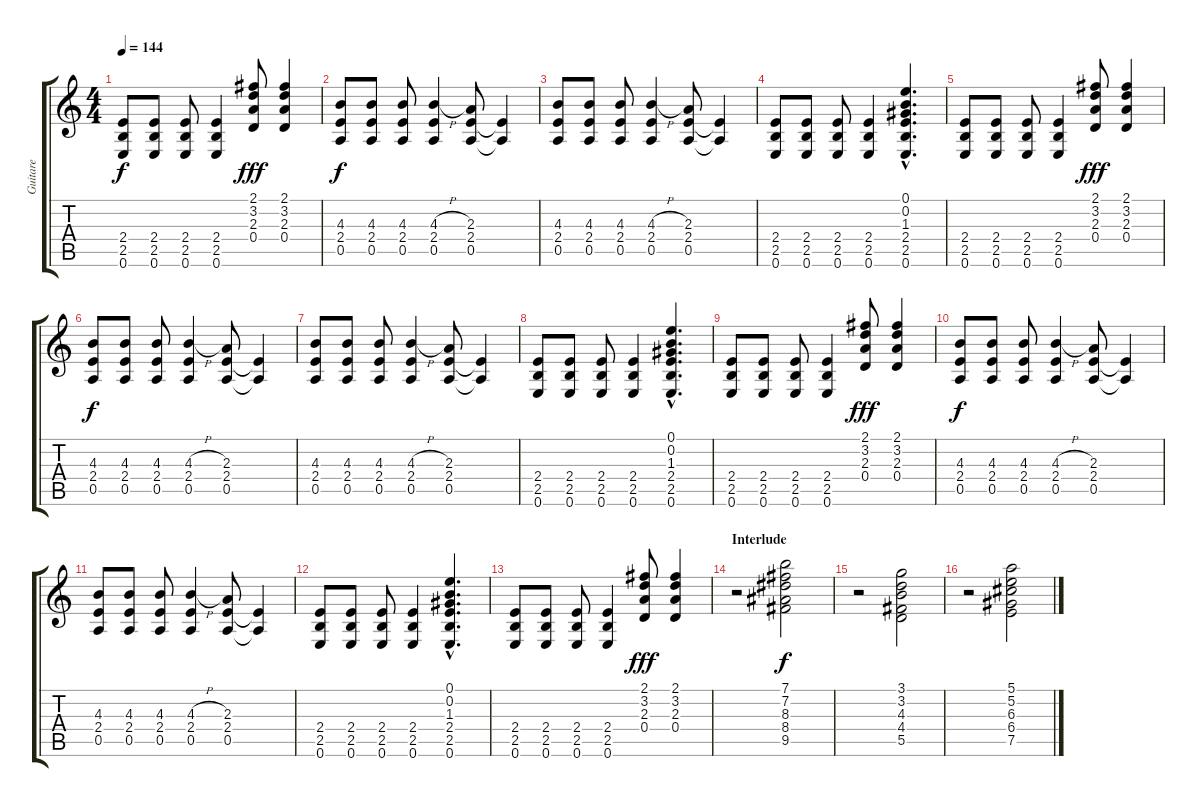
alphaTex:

\track ("Guitare" "Guitare") {instrument electricguitarmuted}
\staff {score tabs}
\tuning (E4 B3 G3 D3 A2 E2) {hide}
\ts (4 4)
\tempo 144
\clef g2
\ks c
(2.4 2.5 0.6).8{dy f} (2.4 2.5 0.6).8 (2.4 2.5 0.6).8 (2.4 2.5 0.6).4 (2.1 3.2 2.3 0.4).8{dy fff} (2.1 3.2 2.3 0.4).4 |
(4.3 2.4 0.5).8{dy f} (4.3 2.4 0.5).8 (4.3 2.4 0.5).8 (4.3{h} 2.4 0.5).4 (2.3 2.4 0.5).8 (2.4{t} 0.5{t}).4 |
(4.3 2.4 0.5).8 (4.3 2.4 0.5).8 (4.3 2.4 0.5).8 (4.3{h} 2.4 0.5).4 (2.3 2.4 0.5).8 (2.4{t} 0.5{t}).4 |
(2.4 2.5 0.6).8 (2.4 2.5 0.6).8 (2.4 2.5 0.6).8 (2.4 2.5 0.6).4 (0.1{hac} 0.2{hac} 1.3{hac} 2.4{hac} 2.5{hac} 0.6{hac}).4{d} |
(2.4 2.5 0.6).8 (2.4 2.5 0.6).8 (2.4 2.5 0.6).8 (2.4 2.5 0.6).4 (2.1 3.2 2.3 0.4).8{dy fff} (2.1 3.2 2.3 0.4).4 |
(4.3 2.4 0.5).8{dy f} (4.3 2.4 0.5).8 (4.3 2.4 0.5).8 (4.3{h} 2.4 0.5).4 (2.3 2.4 0.5).8 (2.4{t} 0.5{t}).4 |
(4.3 2.4 0.5).8 (4.3 2.4 0.5).8 (4.3 2.4 0.5).8 (4.3{h} 2.4 0.5).4 (2.3 2.4 0.5).8 (2.4{t} 0.5{t}).4 |
(2.4 2.5 0.6).8 (2.4 2.5 0.6).8 (2.4 2.5 0.6).8 (2.4 2.5 0.6).4 (0.1{hac} 0.2{hac} 1.3{hac} 2.4{hac} 2.5{hac} 0.6{hac}).4{d} |
(2.4 2.5 0.6).8 (2.4 2.5 0.6).8 (2.4 2.5 0.6).8 (2.4 2.5 0.6).4 (2.1 3.2 2.3 0.4).8{dy fff} (2.1 3.2 2.3 0.4).4 |
(4.3 2.4 0.5).8{dy f} (4.3 2.4 0.5).8 (4.3 2.4 0.5).8 (4.3{h} 2.4 0.5).4 (2.3 2.4 0.5).8 (2.4{t} 0.5{t}).4 |
(4.3 2.4 0.5).8 (4.3 2.4 0.5).8 (4.3 2.4 0.5).8 (4.3{h} 2.4 0.5).4 (2.3 2.4 0.5).8 (2.4{t} 0.5{t}).4 |
(2.4 2.5 0.6).8 (2.4 2.5 0.6).8 (2.4 2.5 0.6).8 (2.4 2.5 0.6).4 (0.1{hac} 0.2{hac} 1.3{hac} 2.4{hac} 2.5{hac} 0.6{hac}).4{d} |
(2.4 2.5 0.6).8 (2.4 2.5 0.6).8 (2.4 2.5 0.6).8 (2.4 2.5 0.6).4 (2.1 3.2 2.3 0.4).8{dy fff} (2.1 3.2 2.3 0.4).4 |
\section ("" "Interlude")
r.2{instrument electricguitarjazz} (7.1 7.2 8.3 8.4 9.5).2{dy f} |
r.2 (3.1 3.2 4.3 4.4 5.5).2 |
r.2 (5.1 5.2 6.3 6.4 7.5).2
